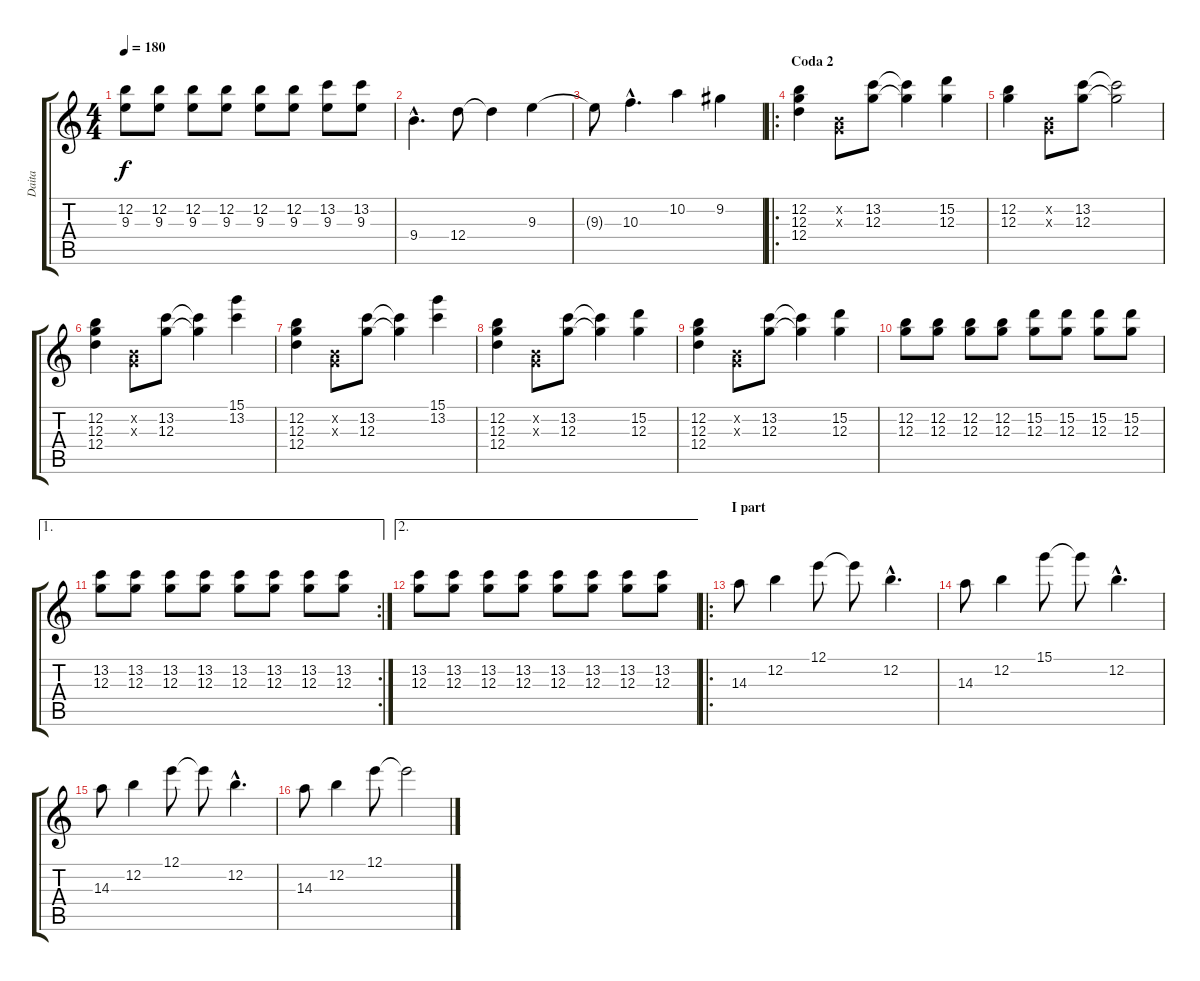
\track ("Daita" "Daita") {instrument distortionguitar}
\staff {score tabs}
\tuning (E4 B3 G3 D3 A2 E2) {hide}
\ts (4 4)
\tempo 180
\clef g2
\ks c
(12.2 9.3).8{dy f} (12.2 9.3).8 (12.2 9.3).8 (12.2 9.3).8 (12.2 9.3).8 (12.2 9.3).8 (13.2 9.3).8 (13.2 9.3).8 |
9.4{hac}.4{d} 12.4.8 12.4{t}.4 9.3.4 |
9.3{t}.8 10.3{hac}.4{d} 10.2.4 9.2.4 |
\ro
\section ("" "Coda 2")
(12.2 12.3 12.4).4 (0.2{x} 0.3{x}).8 (13.2 12.3).8 (13.2{t} 12.3{t}).4 (15.2 12.3).4 |
(12.2 12.3).4 (0.2{x} 0.3{x}).8 (13.2 12.3).8 (13.2{t} 12.3{t}).2 |
(12.2 12.3 12.4).4 (0.2{x} 0.3{x}).8 (13.2 12.3).8 (13.2{t} 12.3{t}).4 (15.1 13.2).4 |
(12.2 12.3 12.4).4 (0.2{x} 0.3{x}).8 (13.2 12.3).8 (13.2{t} 12.3{t}).4 (15.1 13.2).4 |
(12.2 12.3 12.4).4 (0.2{x} 0.3{x}).8 (13.2 12.3).8 (13.2{t} 12.3{t}).4 (15.2 12.3).4 |
(12.2 12.3 12.4).4 (0.2{x} 0.3{x}).8 (13.2 12.3).8 (13.2{t} 12.3{t}).4 (15.2 12.3).4 |
(12.2 12.3).8 (12.2 12.3).8 (12.2 12.3).8 (12.2 12.3).8 (15.2 12.3).8 (15.2 12.3).8 (15.2 12.3).8 (15.2 12.3).8 |
\ae 1
\rc 2
(13.2 12.3).8 (13.2 12.3).8 (13.2 12.3).8 (13.2 12.3).8 (13.2 12.3).8 (13.2 12.3).8 (13.2 12.3).8 (13.2 12.3).8 |
\ae 2
(13.2 12.3).8 (13.2 12.3).8 (13.2 12.3).8 (13.2 12.3).8 (13.2 12.3).8 (13.2 12.3).8 (13.2 12.3).8 (13.2 12.3).8 |
\ro
\section ("" "I part")
14.3.8 12.2.4 12.1.8 12.1{t}.8 12.2{hac}.4{d} |
14.3.8 12.2.4 15.1.8 15.1{t}.8 12.2{hac}.4{d} |
14.3.8 12.2.4 12.1.8 12.1{t}.8 12.2{hac}.4{d} |
14.3.8 12.2.4 12.1.8 12.1{t}.2
